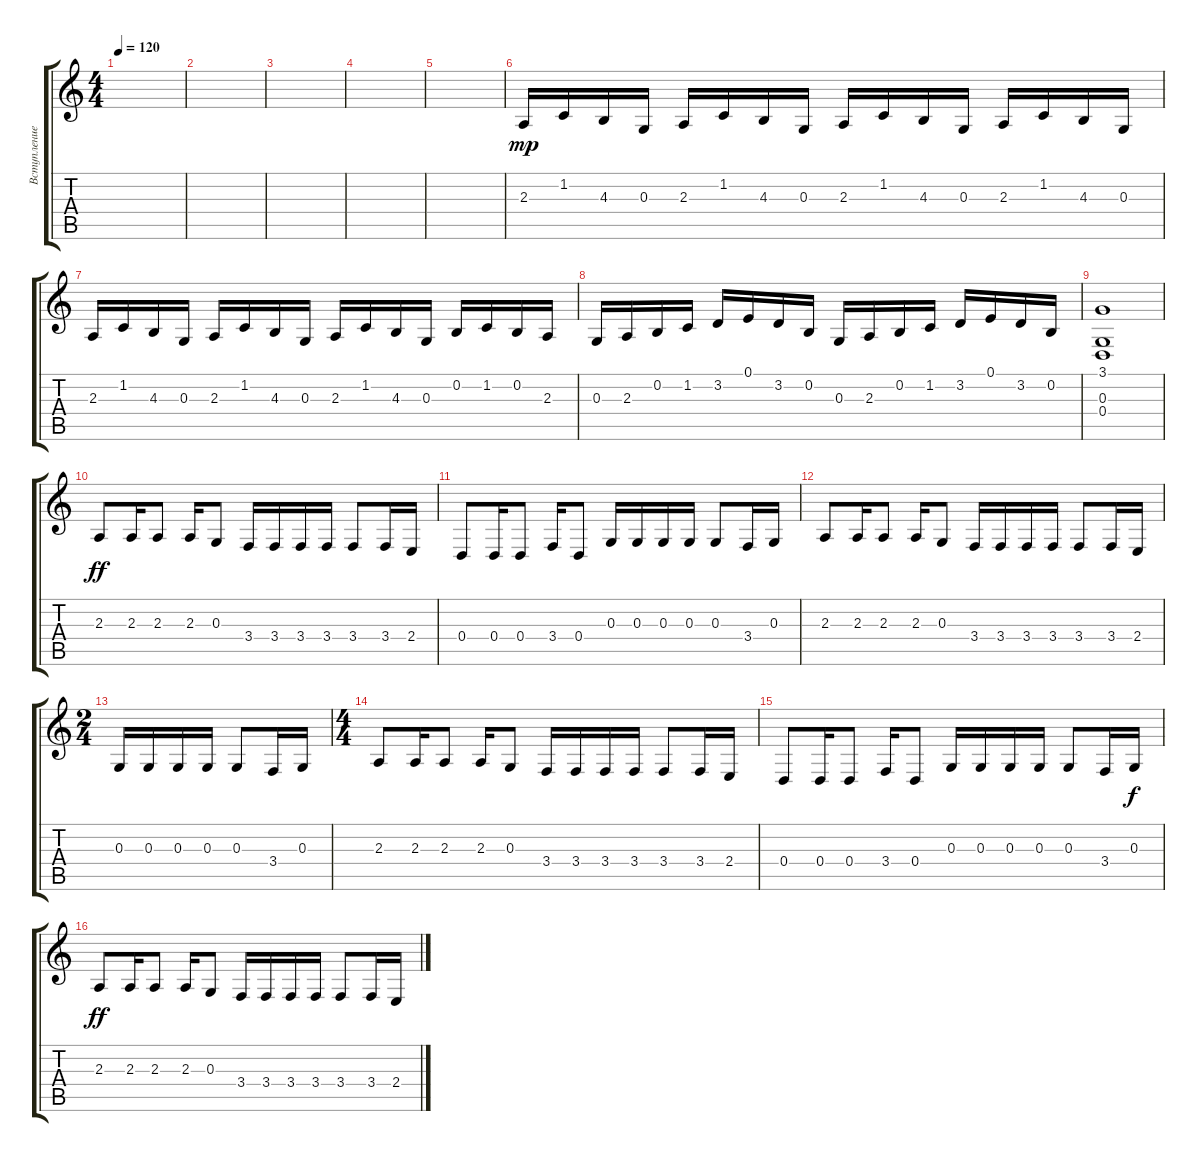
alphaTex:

\track ("Вступление" "Вступление") {instrument vibraphone}
\staff {score tabs}
\tuning (E4 B3 G3 D3 A2 E2) {hide}
\ts (4 4)
\tempo 120
\clef g2
\ks c
|
|
|
|
|
2.3.16{dy mp volume 11 instrument lead8bassandlead} 1.2.16 4.3.16 0.3.16 2.3.16 1.2.16 4.3.16 0.3.16 2.3.16 1.2.16 4.3.16 0.3.16 2.3.16 1.2.16 4.3.16 0.3.16 |
2.3.16 1.2.16 4.3.16 0.3.16 2.3.16 1.2.16 4.3.16 0.3.16 2.3.16 1.2.16 4.3.16 0.3.16 0.2.16 1.2.16 0.2.16 2.3.16 |
0.3.16 2.3.16 0.2.16 1.2.16 3.2.16 0.1.16 3.2.16 0.2.16 0.3.16 2.3.16 0.2.16 1.2.16 3.2.16 0.1.16 3.2.16 0.2.16 |
(3.1 0.3 0.4).1 |
2.3.8{dy ff instrument vibraphone} 2.3.16 2.3.8 2.3.16 0.3.8 3.4.16 3.4.16 3.4.16 3.4.16 3.4.8 3.4.16 2.4.16 |
0.4.8 0.4.16 0.4.8 3.4.16 0.4.8 0.3.16 0.3.16 0.3.16 0.3.16 0.3.8 3.4.16 0.3.16 |
2.3.8 2.3.16 2.3.8 2.3.16 0.3.8 3.4.16 3.4.16 3.4.16 3.4.16 3.4.8 3.4.16 2.4.16 |
\ts (2 4)
0.3.16 0.3.16 0.3.16 0.3.16 0.3.8 3.4.16 0.3.16 |
\ts (4 4)
2.3.8 2.3.16 2.3.8 2.3.16 0.3.8 3.4.16 3.4.16 3.4.16 3.4.16 3.4.8 3.4.16 2.4.16 |
0.4.8 0.4.16 0.4.8 3.4.16 0.4.8 0.3.16 0.3.16 0.3.16 0.3.16 0.3.8 3.4.16 0.3.16{dy f} |
2.3.8{dy ff} 2.3.16 2.3.8 2.3.16 0.3.8 3.4.16 3.4.16 3.4.16 3.4.16 3.4.8 3.4.16 2.4.16
